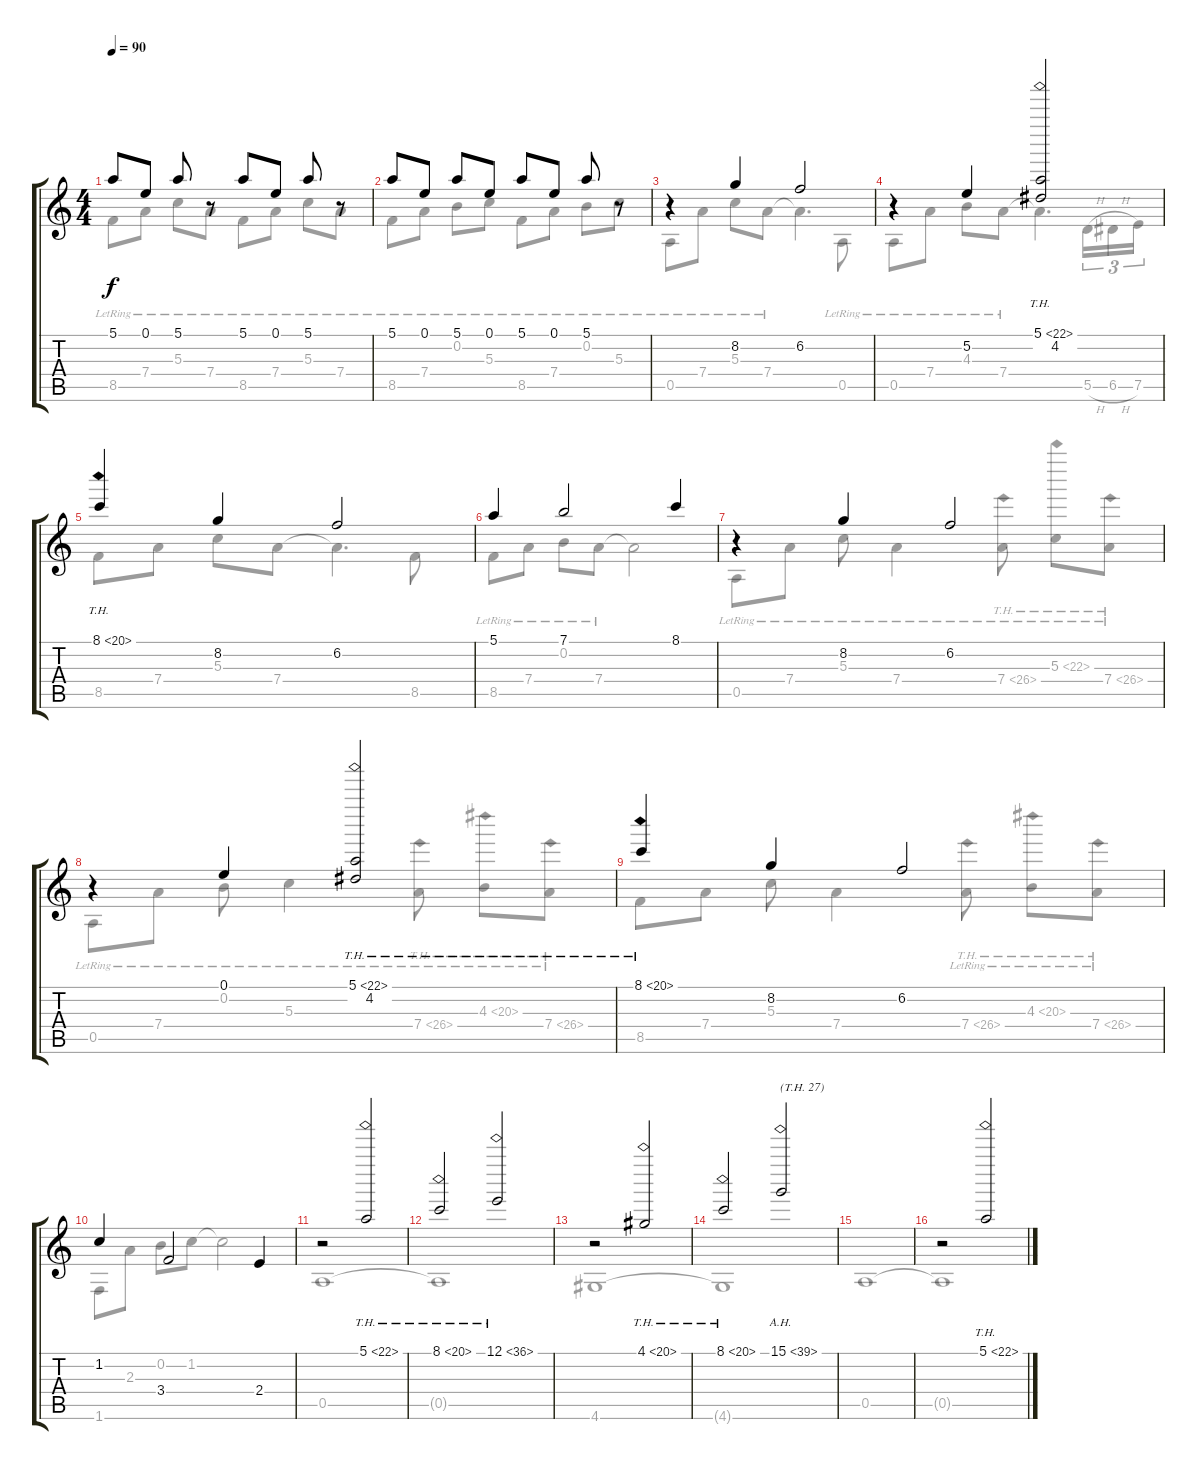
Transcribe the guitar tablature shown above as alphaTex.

\track "" {instrument acousticguitarnylon}
\staff {score tabs}
\tuning (E4 B3 G3 D3 A2 E2) {hide}
\voice
\ts (4 4)
\tempo 90
\clef g2
\ks aminor
5.1.8{dy f} 0.1.8 5.1.8 r.8 5.1.8 0.1.8 5.1.8 r.8 |
5.1.8 0.1.8 5.1.8 0.1.8 5.1.8 0.1.8 5.1.8 r.8 |
r.4 8.2.4 6.2.2 |
r.4 5.2.4 (5.1{th 17} 4.2).2 |
8.1{th 12}.4 8.2.4 6.2.2 |
5.1.4 7.1.2 8.1.4 |
r.4 8.2.4 6.2.2 |
r.4 0.1.4 (5.1{th 17} 4.2).2 |
8.1{th 12}.4 8.2.4 6.2.2 |
1.2.4 3.4.2 2.4.4 |
\ks c
r.2 5.1{th 17}.2 |
8.1{th 12}.2 12.1{th 24}.2 |
r.2 4.1{th 16}.2 |
8.1{th 12}.2 15.1{ah 24}.2{txt "(T.H. 27)"} |
|
r.2 5.1{th 17}.2
\voice
\clef g2
\ottava regular
\simile none
\ks aminor
8.5{lr}.8{dy f} 7.4{lr}.8 5.3{lr}.8 7.4{lr}.8 8.5{lr}.8 7.4{lr}.8 5.3{lr}.8 7.4{lr}.8 |
8.5{lr}.8 7.4{lr}.8 0.2{lr}.8 5.3{lr}.8 8.5{lr}.8 7.4{lr}.8 0.2{lr}.8 5.3{lr}.8 |
0.5{lr}.8 7.4{lr}.8 5.3{lr}.8 7.4{lr}.8 7.4{t}.4{d} 0.5{lr}.8 |
0.5{lr}.8 7.4{lr}.8 4.3{lr}.8 7.4{lr}.8 7.4{t}.4{d} 5.5{h}.16{tu (3 2)} 6.5{h}.16{tu (3 2)} 7.5.16{tu (3 2)} |
8.5.8 7.4.8 5.3.8 7.4.8 7.4{t}.4{d} 8.5.8 |
8.5{lr}.8 7.4{lr}.8 0.2{lr}.8 7.4{lr}.8 7.4{t}.2 |
0.5{lr}.8 7.4{lr}.8 5.3{lr}.8 7.4{lr}.4 7.4{th 19 lr}.8 5.3{th 17 lr}.8 7.4{th 19 lr}.8 |
0.5{lr}.8 7.4{lr}.8 0.2{lr}.8 5.3{lr}.4 7.4{th 19 lr}.8 4.3{th 16 lr}.8 7.4{th 19 lr}.8 |
8.5.8 7.4.8 5.3.8 7.4.4 7.4{th 19 lr}.8 4.3{th 16 lr}.8 7.4{th 19 lr}.8 |
1.6.8 2.3.8 0.2.8 1.2.8 1.2{t}.2 |
\ks c
0.5.1 |
0.5{t}.1 |
4.6.1 |
4.6{t}.1 |
0.5.1 |
0.5{t}.1
